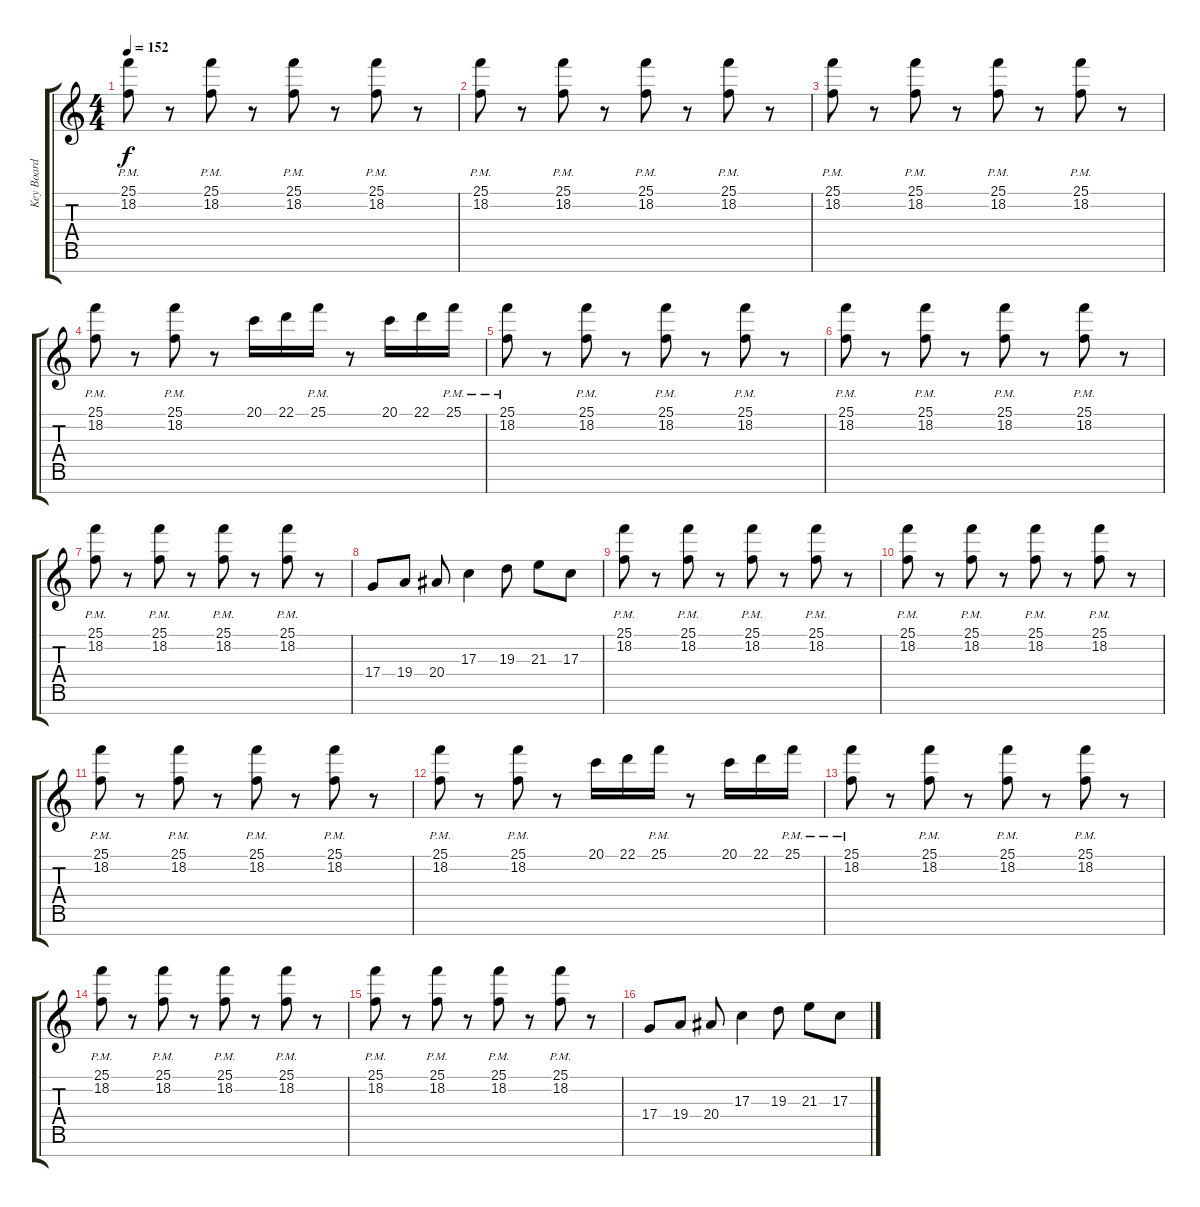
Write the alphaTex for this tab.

\track ("Key Board" "Key Board") {instrument stringensemble1}
\staff {score tabs}
\tuning (E4 B3 G3 D3 A2 E2 B1) {hide}
\ts (4 4)
\tempo 152
\clef g2
\ks c
(25.1{pm} 18.2{pm}).8{dy f} r.8 (25.1{pm} 18.2{pm}).8 r.8 (25.1{pm} 18.2{pm}).8 r.8 (25.1{pm} 18.2{pm}).8 r.8 |
(25.1{pm} 18.2{pm}).8 r.8 (25.1{pm} 18.2{pm}).8 r.8 (25.1{pm} 18.2{pm}).8 r.8 (25.1{pm} 18.2{pm}).8 r.8 |
(25.1{pm} 18.2{pm}).8 r.8 (25.1{pm} 18.2{pm}).8 r.8 (25.1{pm} 18.2{pm}).8 r.8 (25.1{pm} 18.2{pm}).8 r.8 |
(25.1{pm} 18.2{pm}).8 r.8 (25.1{pm} 18.2{pm}).8 r.8 20.1.16 22.1.16 25.1{pm}.16 r.8 20.1.16 22.1.16 25.1{pm}.16 |
(25.1{pm} 18.2{pm}).8 r.8 (25.1{pm} 18.2{pm}).8 r.8 (25.1{pm} 18.2{pm}).8 r.8 (25.1{pm} 18.2{pm}).8 r.8 |
(25.1{pm} 18.2{pm}).8 r.8 (25.1{pm} 18.2{pm}).8 r.8 (25.1{pm} 18.2{pm}).8 r.8 (25.1{pm} 18.2{pm}).8 r.8 |
(25.1{pm} 18.2{pm}).8 r.8 (25.1{pm} 18.2{pm}).8 r.8 (25.1{pm} 18.2{pm}).8 r.8 (25.1{pm} 18.2{pm}).8 r.8 |
17.4.8 19.4.8 20.4.8 17.3.4 19.3.8 21.3.8 17.3.8 |
(25.1{pm} 18.2{pm}).8 r.8 (25.1{pm} 18.2{pm}).8 r.8 (25.1{pm} 18.2{pm}).8 r.8 (25.1{pm} 18.2{pm}).8 r.8 |
(25.1{pm} 18.2{pm}).8 r.8 (25.1{pm} 18.2{pm}).8 r.8 (25.1{pm} 18.2{pm}).8 r.8 (25.1{pm} 18.2{pm}).8 r.8 |
(25.1{pm} 18.2{pm}).8 r.8 (25.1{pm} 18.2{pm}).8 r.8 (25.1{pm} 18.2{pm}).8 r.8 (25.1{pm} 18.2{pm}).8 r.8 |
(25.1{pm} 18.2{pm}).8 r.8 (25.1{pm} 18.2{pm}).8 r.8 20.1.16 22.1.16 25.1{pm}.16 r.8 20.1.16 22.1.16 25.1{pm}.16 |
(25.1{pm} 18.2{pm}).8 r.8 (25.1{pm} 18.2{pm}).8 r.8 (25.1{pm} 18.2{pm}).8 r.8 (25.1{pm} 18.2{pm}).8 r.8 |
(25.1{pm} 18.2{pm}).8 r.8 (25.1{pm} 18.2{pm}).8 r.8 (25.1{pm} 18.2{pm}).8 r.8 (25.1{pm} 18.2{pm}).8 r.8 |
(25.1{pm} 18.2{pm}).8 r.8 (25.1{pm} 18.2{pm}).8 r.8 (25.1{pm} 18.2{pm}).8 r.8 (25.1{pm} 18.2{pm}).8 r.8 |
17.4.8 19.4.8 20.4.8 17.3.4 19.3.8 21.3.8 17.3.8
